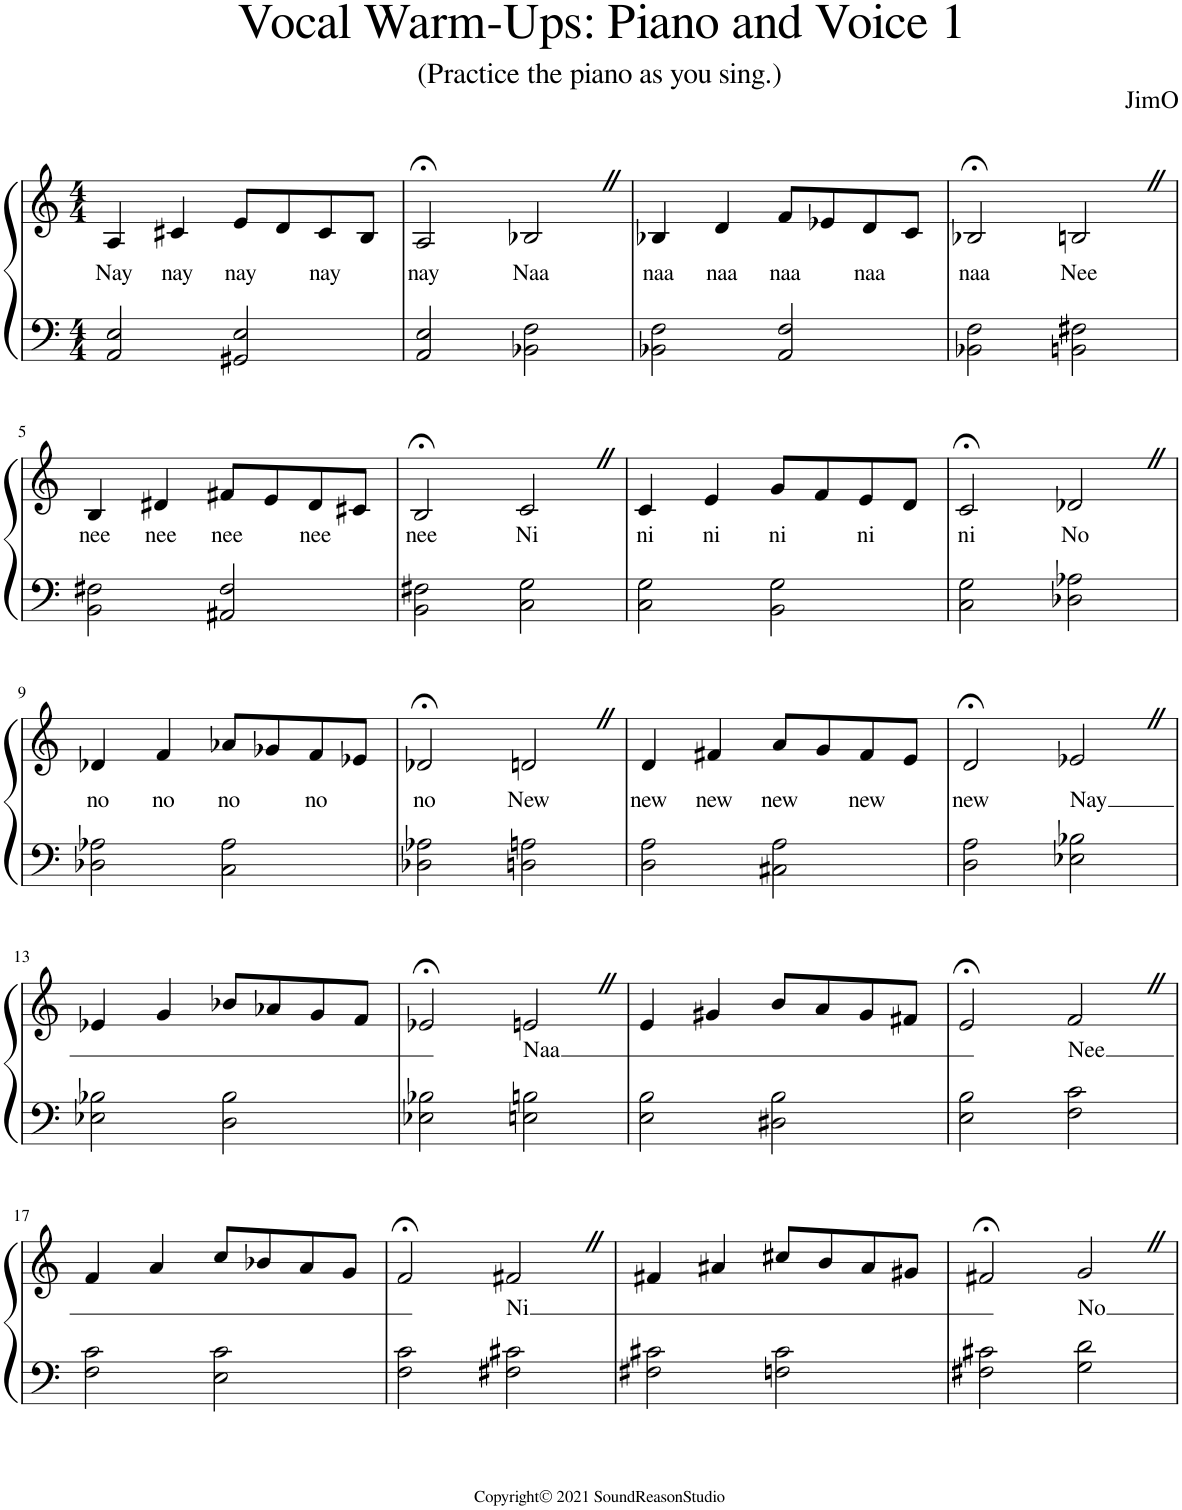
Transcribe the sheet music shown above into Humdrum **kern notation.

**kern	**kern	**text
*part1	*part1	*part1
*staff2	*staff1	*staff1
*I"Piano	*	*
*I'Pno.	*	*
*clefF4	*clefG2	*
*k[]	*k[]	*
*M4/4	*M4/4	*
=1	=1	=1
!	!	!LO:LY:b
2AA/ 2E/	4A/	Nay
!	!	!LO:LY:b
.	4c#X/	nay
!	!	!LO:LY:b
2GG#X/ 2E/	8e/L	nay
.	8d/	.
!	!	!LO:LY:b
.	8c#/	nay
.	8B/J	.
=2	=2	=2
!	!	!LO:LY:b
2AA/ 2E/	2A;</	nay
!	!	!LO:LY:b
2BB-X\ 2F\	2B-XZ/	Naa
=3	=3	=3
!	!	!LO:LY:b
2BB-X\ 2F\	4B-X/	naa
!	!	!LO:LY:b
.	4d/	naa
!	!	!LO:LY:b
2AA/ 2F/	8f/L	naa
.	8e-X/	.
!	!	!LO:LY:b
.	8d/	naa
.	8c/J	.
=4	=4	=4
!	!	!LO:LY:b
2BB-X\ 2F\	2B-X;</	naa
!	!	!LO:LY:b
2BBn\ 2F#X\	2BnZ/	Nee
!!LO:LB:g=z
=5	=5	=5
!	!	!LO:LY:b
2BB\ 2F#X\	4B/	nee
!	!	!LO:LY:b
.	4d#X/	nee
!	!	!LO:LY:b
2AA#X/ 2F#/	8f#X/L	nee
.	8e/	.
!	!	!LO:LY:b
.	8d#/	nee
.	8c#X/J	.
=6	=6	=6
!	!	!LO:LY:b
2BB\ 2F#X\	2B;</	nee
!	!	!LO:LY:b
2C\ 2G\	2cZ/	Ni
=7	=7	=7
!	!	!LO:LY:b
2C\ 2G\	4c/	ni
!	!	!LO:LY:b
.	4e/	ni
!	!	!LO:LY:b
2BB\ 2G\	8g/L	ni
.	8f/	.
!	!	!LO:LY:b
.	8e/	ni
.	8d/J	.
=8	=8	=8
!	!	!LO:LY:b
2C\ 2G\	2c;</	ni
!	!	!LO:LY:b
2D-X\ 2A-X\	2d-XZ/	No
!!LO:LB:g=z
=9	=9	=9
!	!	!LO:LY:b
2D-X\ 2A-X\	4d-X/	no
!	!	!LO:LY:b
.	4f/	no
!	!	!LO:LY:b
2C\ 2A-\	8a-X/L	no
.	8g-X/	.
!	!	!LO:LY:b
.	8f/	no
.	8e-X/J	.
=10	=10	=10
!	!	!LO:LY:b
2D-X\ 2A-X\	2d-X;</	no
!	!	!LO:LY:b
2Dn\ 2An\	2dnZ/	New
=11	=11	=11
!	!	!LO:LY:b
2D\ 2A\	4d/	new
!	!	!LO:LY:b
.	4f#X/	new
!	!	!LO:LY:b
2C#X\ 2A\	8a/L	new
.	8g/	.
!	!	!LO:LY:b
.	8f#/	new
.	8e/J	.
=12	=12	=12
!	!	!LO:LY:b
2D\ 2A\	2d;</	new
!	!	!LO:LY:b
2E-X\ 2B-X\	2e-XZ/	Nay
!!LO:LB:g=z
=13	=13	=13
2E-X\ 2B-X\	4e-X/	.
.	4g/	.
2D\ 2B-\	8b-X/L	.
.	8a-X/	.
.	8g/	.
.	8f/J	.
=14	=14	=14
2E-X\ 2B-X\	2e-X;</	.
!	!	!LO:LY:b
2En\ 2Bn\	2enZ/	Naa
=15	=15	=15
2E\ 2B\	4e/	.
.	4g#X/	.
2D#X\ 2B\	8b/L	.
.	8a/	.
.	8g#/	.
.	8f#X/J	.
=16	=16	=16
2E\ 2B\	2e;</	.
!	!	!LO:LY:b
2F\ 2c\	2fZ/	Nee
!!LO:LB:g=z
=17	=17	=17
2F\ 2c\	4f/	.
.	4a/	.
2E\ 2c\	8cc/L	.
.	8b-X/	.
.	8a/	.
.	8g/J	.
=18	=18	=18
2F\ 2c\	2f;</	.
!	!	!LO:LY:b
2F#X\ 2c#X\	2f#XZ/	Ni
=19	=19	=19
2F#X\ 2c#X\	4f#X/	.
.	4a#X/	.
2Fn\ 2c#\	8cc#X/L	.
.	8b/	.
.	8a#/	.
.	8g#X/J	.
=20	=20	=20
2F#X\ 2c#X\	2f#X;</	.
!	!	!LO:LY:b
2G\ 2d\	2gZ/	No
=	=	=
*-	*-	*-
